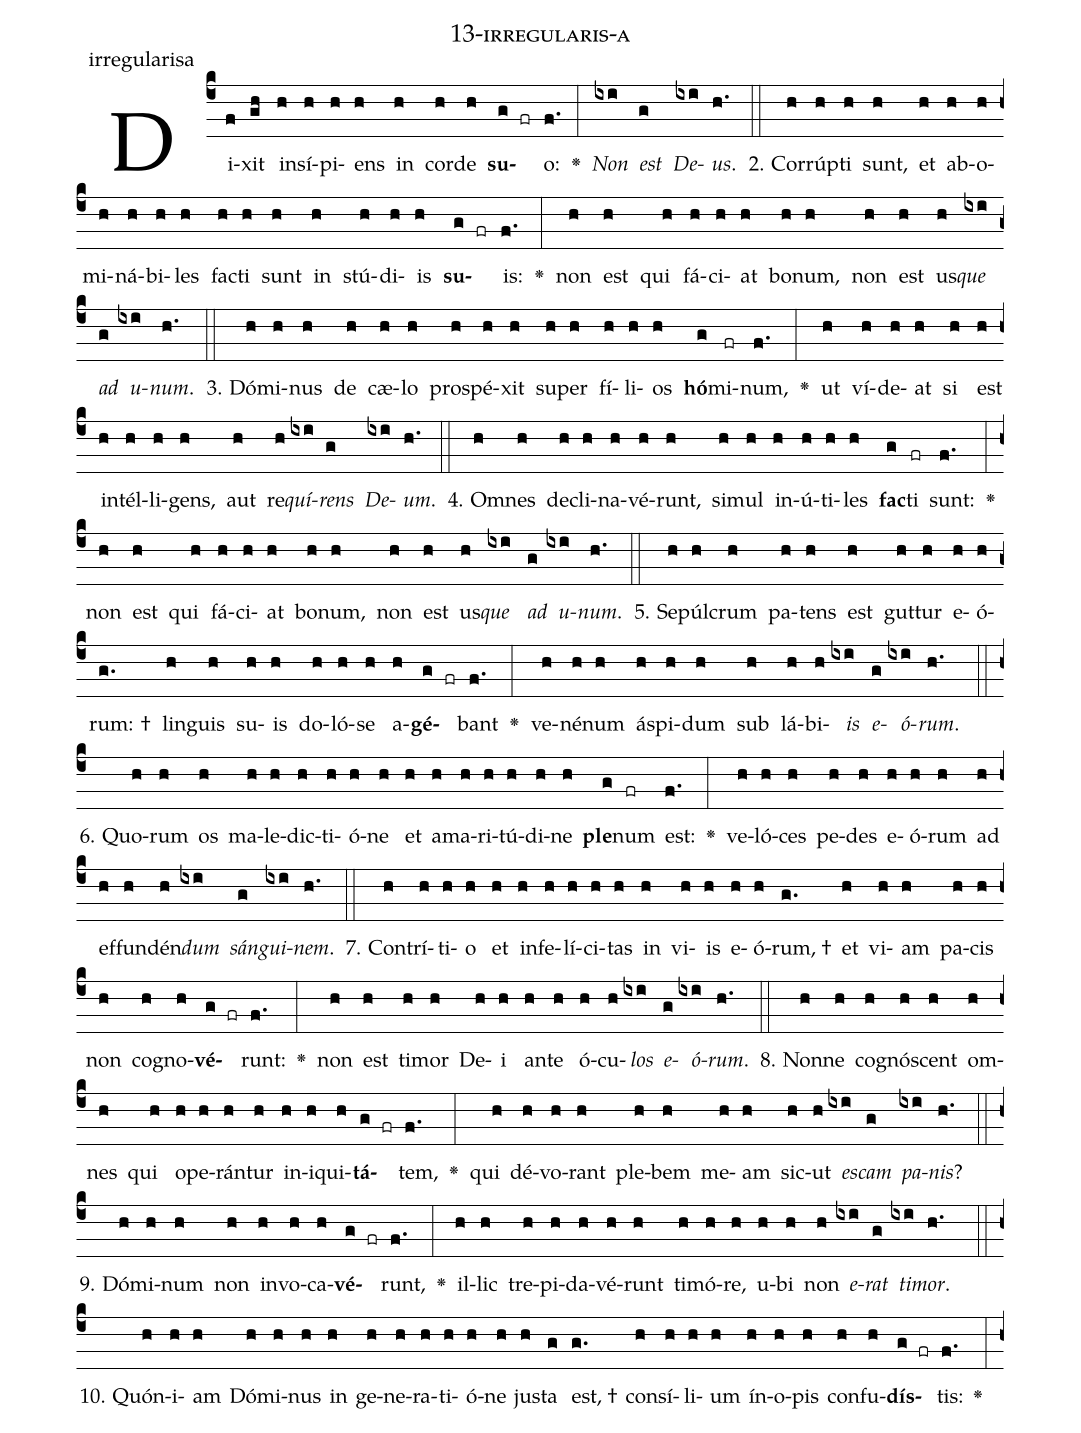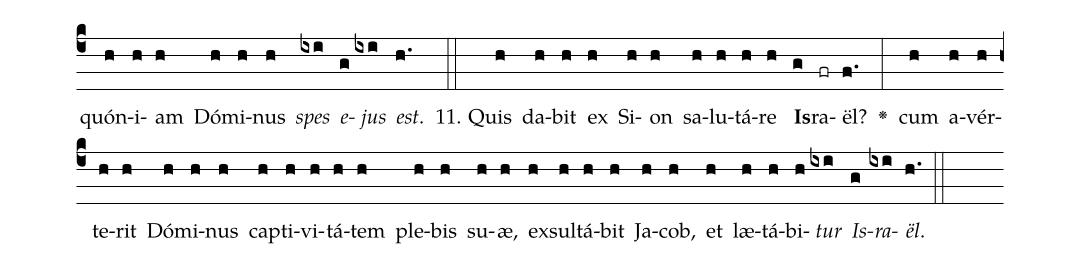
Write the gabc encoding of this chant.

name: 13-irregularis-a;
annotation: irregularisa;
%%
(c4)Di(f)xit(gh) in(h)sí(h)pi(h)ens(h) in(h) cor(h)de(h) <b>su</b>(g fr)o:(f.) <v>\greheightstar</v>(:) <i>Non</i>(ixi) <i>est</i>(g) <i>De</i>(ixi)<i>us</i>.(h.) (::)
2. Cor(h)rúp(h)ti(h) sunt,(h) et(h) ab(h)o(h)mi(h)ná(h)bi(h)les(h) fac(h)ti(h) sunt(h) in(h) stú(h)di(h)is(h) <b>su</b>(g fr)is:(f.) <v>\greheightstar</v>(:) non(h) est(h) qui(h) fá(h)ci(h)at(h) bo(h)num,(h) non(h) est(h) us(h)<i>que</i>(ixi) <i>ad</i>(g) <i>u</i>(ixi)<i>num</i>.(h.) (::)
3. Dó(h)mi(h)nus(h) de(h) cæ(h)lo(h) pro(h)spé(h)xit(h) su(h)per(h) fí(h)li(h)os(h) <b>hó</b>(g)mi(fr)num,(f.) <v>\greheightstar</v>(:) ut(h) ví(h)de(h)at(h) si(h) est(h) in(h)tél(h)li(h)gens,(h) aut(h) re(h)<i>quí</i>(ixi)<i>rens</i>(g) <i>De</i>(ixi)<i>um</i>.(h.) (::)
4. Om(h)nes(h) de(h)cli(h)na(h)vé(h)runt,(h) si(h)mul(h) in(h)ú(h)ti(h)les(h) <b>fac</b>(g)ti(fr) sunt:(f.) <v>\greheightstar</v>(:) non(h) est(h) qui(h) fá(h)ci(h)at(h) bo(h)num,(h) non(h) est(h) us(h)<i>que</i>(ixi) <i>ad</i>(g) <i>u</i>(ixi)<i>num</i>.(h.) (::)
5. Se(h)púl(h)crum(h) pa(h)tens(h) est(h) gut(h)tur(h) e(h)ó(h)rum: †(g.) lin(h)guis(h) su(h)is(h) do(h)ló(h)se(h) a(h)<b>gé</b>(g fr)bant(f.) <v>\greheightstar</v>(:) ve(h)né(h)num(h) ás(h)pi(h)dum(h) sub(h) lá(h)bi(h)<i>is</i>(ixi) <i>e</i>(g)<i>ó</i>(ixi)<i>rum</i>.(h.) (::)
6. Quo(h)rum(h) os(h) ma(h)le(h)dic(h)ti(h)ó(h)ne(h) et(h) a(h)ma(h)ri(h)tú(h)di(h)ne(h) <b>ple</b>(g)num(fr) est:(f.) <v>\greheightstar</v>(:) ve(h)ló(h)ces(h) pe(h)des(h) e(h)ó(h)rum(h) ad(h) ef(h)fun(h)dén(h)<i>dum</i>(ixi) <i>sán</i>(g)<i>gui</i>(ixi)<i>nem</i>.(h.) (::)
7. Con(h)trí(h)ti(h)o(h) et(h) in(h)fe(h)lí(h)ci(h)tas(h) in(h) vi(h)is(h) e(h)ó(h)rum, †(g.) et(h) vi(h)am(h) pa(h)cis(h) non(h) co(h)gno(h)<b>vé</b>(g fr)runt:(f.) <v>\greheightstar</v>(:) non(h) est(h) ti(h)mor(h) De(h)i(h) an(h)te(h) ó(h)cu(h)<i>los</i>(ixi) <i>e</i>(g)<i>ó</i>(ixi)<i>rum</i>.(h.) (::)
8. Non(h)ne(h) co(h)gnó(h)scent(h) om(h)nes(h) qui(h) o(h)pe(h)rán(h)tur(h) in(h)i(h)qui(h)<b>tá</b>(g fr)tem,(f.) <v>\greheightstar</v>(:) qui(h) dé(h)vo(h)rant(h) ple(h)bem(h) me(h)am(h) sic(h)ut(h) <i>es</i>(ixi)<i>cam</i>(g) <i>pa</i>(ixi)<i>nis</i>?(h.) (::)
9. Dó(h)mi(h)num(h) non(h) in(h)vo(h)ca(h)<b>vé</b>(g fr)runt,(f.) <v>\greheightstar</v>(:) il(h)lic(h) tre(h)pi(h)da(h)vé(h)runt(h) ti(h)mó(h)re,(h) u(h)bi(h) non(h) <i>e</i>(ixi)<i>rat</i>(g) <i>ti</i>(ixi)<i>mor</i>.(h.) (::)
10. Quón(h)i(h)am(h) Dó(h)mi(h)nus(h) in(h) ge(h)ne(h)ra(h)ti(h)ó(h)ne(h) jus(h)ta(g) est, †(g.) con(h)sí(h)li(h)um(h) ín(h)o(h)pis(h) con(h)fu(h)<b>dís</b>(g fr)tis:(f.) <v>\greheightstar</v>(:) quón(h)i(h)am(h) Dó(h)mi(h)nus(h) <i>spes</i>(ixi) <i>e</i>(g)<i>jus</i>(ixi) <i>est</i>.(h.) (::)
11. Quis(h) da(h)bit(h) ex(h) Si(h)on(h) sa(h)lu(h)tá(h)re(h) <b>Is</b>(g)ra(fr)ël?(f.) <v>\greheightstar</v>(:) cum(h) a(h)vér(h)te(h)rit(h) Dó(h)mi(h)nus(h) cap(h)ti(h)vi(h)tá(h)tem(h) ple(h)bis(h) su(h)æ,(h) ex(h)sul(h)tá(h)bit(h) Ja(h)cob,(h) et(h) læ(h)tá(h)bi(h)<i>tur</i>(ixi) <i>Is</i>(g)<i>ra</i>(ixi)<i>ël</i>.(h.) (::)
